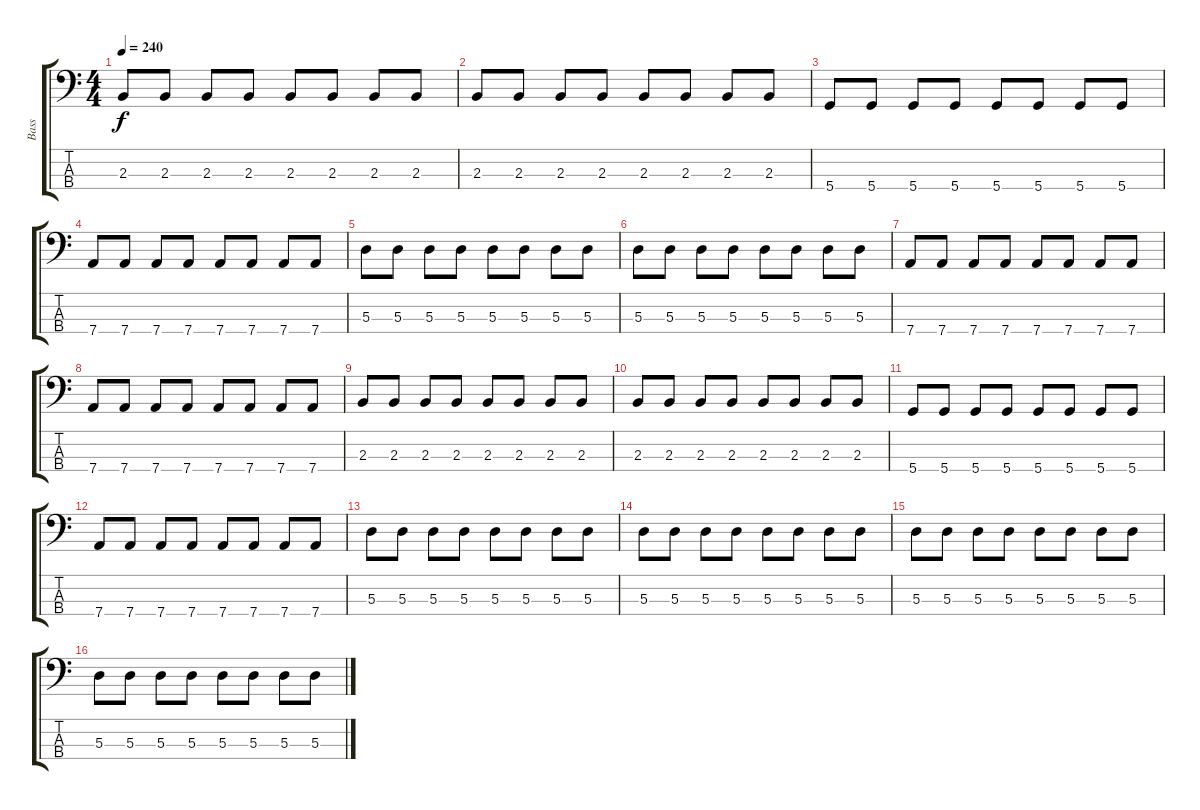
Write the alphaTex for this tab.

\track ("Bass" "Bass") {instrument electricbasspick}
\staff {score tabs}
\tuning (G2 D2 A1 D1) {hide}
\ts (4 4)
\tempo 240
\clef f4
\ks c
2.3.8{dy f} 2.3.8 2.3.8 2.3.8 2.3.8 2.3.8 2.3.8 2.3.8 |
2.3.8 2.3.8 2.3.8 2.3.8 2.3.8 2.3.8 2.3.8 2.3.8 |
5.4.8 5.4.8 5.4.8 5.4.8 5.4.8 5.4.8 5.4.8 5.4.8 |
7.4.8 7.4.8 7.4.8 7.4.8 7.4.8 7.4.8 7.4.8 7.4.8 |
5.3.8 5.3.8 5.3.8 5.3.8 5.3.8 5.3.8 5.3.8 5.3.8 |
5.3.8 5.3.8 5.3.8 5.3.8 5.3.8 5.3.8 5.3.8 5.3.8 |
7.4.8 7.4.8 7.4.8 7.4.8 7.4.8 7.4.8 7.4.8 7.4.8 |
7.4.8 7.4.8 7.4.8 7.4.8 7.4.8 7.4.8 7.4.8 7.4.8 |
2.3.8 2.3.8 2.3.8 2.3.8 2.3.8 2.3.8 2.3.8 2.3.8 |
2.3.8 2.3.8 2.3.8 2.3.8 2.3.8 2.3.8 2.3.8 2.3.8 |
5.4.8 5.4.8 5.4.8 5.4.8 5.4.8 5.4.8 5.4.8 5.4.8 |
7.4.8 7.4.8 7.4.8 7.4.8 7.4.8 7.4.8 7.4.8 7.4.8 |
5.3.8 5.3.8 5.3.8 5.3.8 5.3.8 5.3.8 5.3.8 5.3.8 |
5.3.8 5.3.8 5.3.8 5.3.8 5.3.8 5.3.8 5.3.8 5.3.8 |
5.3.8 5.3.8 5.3.8 5.3.8 5.3.8 5.3.8 5.3.8 5.3.8 |
5.3.8 5.3.8 5.3.8 5.3.8 5.3.8 5.3.8 5.3.8 5.3.8
